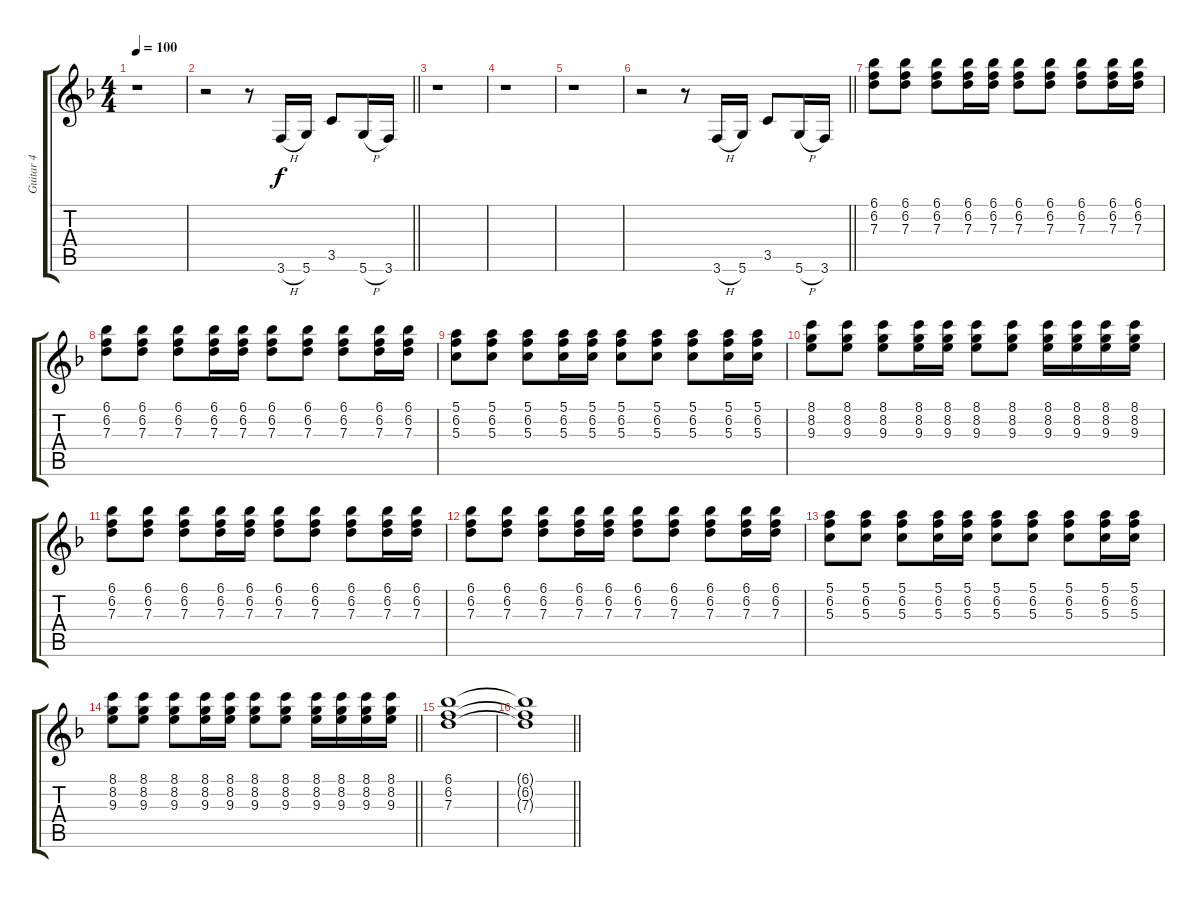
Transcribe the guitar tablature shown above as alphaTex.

\track ("Guitar 4" "Guitar 4") {instrument distortionguitar}
\staff {score tabs}
\tuning (E4 B3 G3 D3 A2 D2) {hide}
\ts (4 4)
\tempo 100
\clef g2
\ks f
r.1{dy f} |
\barLineRight lightlight
r.2 r.8 3.6{h}.16 5.6.16 3.5.8 5.6{h}.16 3.6.16 |
r.1 |
r.1 |
r.1 |
\barLineRight lightlight
r.2 r.8 3.6{h}.16 5.6.16 3.5.8 5.6{h}.16 3.6.16 |
(6.1 6.2 7.3).8 (6.1 6.2 7.3).8 (6.1 6.2 7.3).8 (6.1 6.2 7.3).16 (6.1 6.2 7.3).16 (6.1 6.2 7.3).8 (6.1 6.2 7.3).8 (6.1 6.2 7.3).8 (6.1 6.2 7.3).16 (6.1 6.2 7.3).16 |
(6.1 6.2 7.3).8 (6.1 6.2 7.3).8 (6.1 6.2 7.3).8 (6.1 6.2 7.3).16 (6.1 6.2 7.3).16 (6.1 6.2 7.3).8 (6.1 6.2 7.3).8 (6.1 6.2 7.3).8 (6.1 6.2 7.3).16 (6.1 6.2 7.3).16 |
(5.1 6.2 5.3).8 (5.1 6.2 5.3).8 (5.1 6.2 5.3).8 (5.1 6.2 5.3).16 (5.1 6.2 5.3).16 (5.1 6.2 5.3).8 (5.1 6.2 5.3).8 (5.1 6.2 5.3).8 (5.1 6.2 5.3).16 (5.1 6.2 5.3).16 |
(8.1 8.2 9.3).8 (8.1 8.2 9.3).8 (8.1 8.2 9.3).8 (8.1 8.2 9.3).16 (8.1 8.2 9.3).16 (8.1 8.2 9.3).8 (8.1 8.2 9.3).8 (8.1 8.2 9.3).16 (8.1 8.2 9.3).16 (8.1 8.2 9.3).16 (8.1 8.2 9.3).16 |
(6.1 6.2 7.3).8 (6.1 6.2 7.3).8 (6.1 6.2 7.3).8 (6.1 6.2 7.3).16 (6.1 6.2 7.3).16 (6.1 6.2 7.3).8 (6.1 6.2 7.3).8 (6.1 6.2 7.3).8 (6.1 6.2 7.3).16 (6.1 6.2 7.3).16 |
(6.1 6.2 7.3).8 (6.1 6.2 7.3).8 (6.1 6.2 7.3).8 (6.1 6.2 7.3).16 (6.1 6.2 7.3).16 (6.1 6.2 7.3).8 (6.1 6.2 7.3).8 (6.1 6.2 7.3).8 (6.1 6.2 7.3).16 (6.1 6.2 7.3).16 |
(5.1 6.2 5.3).8 (5.1 6.2 5.3).8 (5.1 6.2 5.3).8 (5.1 6.2 5.3).16 (5.1 6.2 5.3).16 (5.1 6.2 5.3).8 (5.1 6.2 5.3).8 (5.1 6.2 5.3).8 (5.1 6.2 5.3).16 (5.1 6.2 5.3).16 |
\barLineRight lightlight
(8.1 8.2 9.3).8 (8.1 8.2 9.3).8 (8.1 8.2 9.3).8 (8.1 8.2 9.3).16 (8.1 8.2 9.3).16 (8.1 8.2 9.3).8 (8.1 8.2 9.3).8 (8.1 8.2 9.3).16 (8.1 8.2 9.3).16 (8.1 8.2 9.3).16 (8.1 8.2 9.3).16 |
(6.1 6.2 7.3).1 |
\barLineRight lightlight
(6.1{t} 6.2{t} 7.3{t}).1
